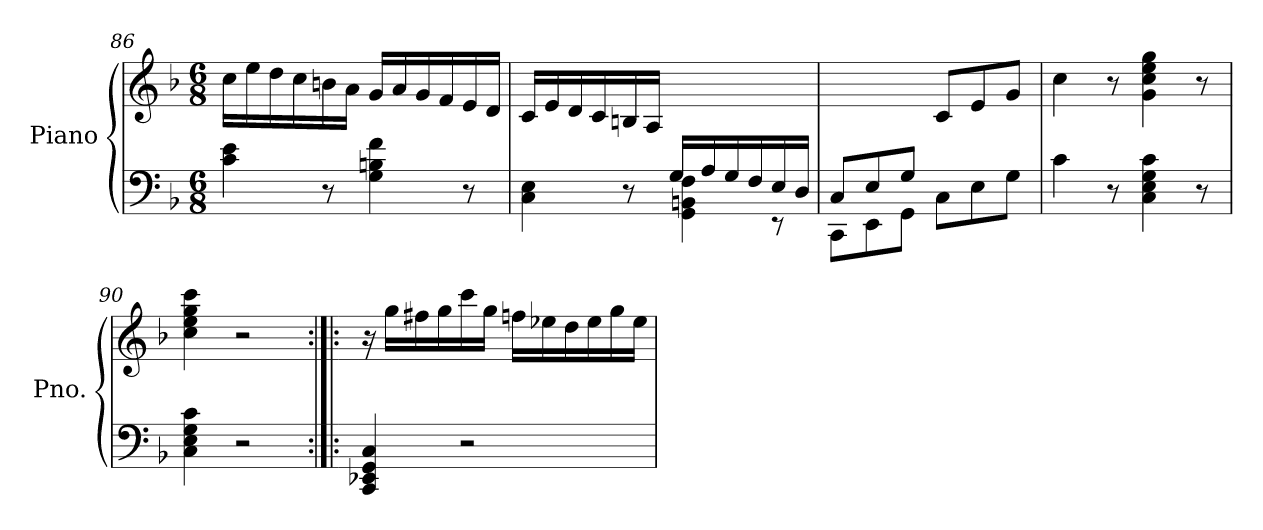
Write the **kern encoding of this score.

**kern	**kern
*part1	*part1
*staff2	*staff1
*I"Piano	*
*I'Pno.	*
!!LO:LB:g=z
*clefF4	*clefG2
*k[b-]	*k[b-]
*M6/8	*M6/8
=86	=86
4c\ 4e\	16cc\LL
.	16ee\
.	16dd\
.	16cc\
8r	16bn\
.	16a\JJ
4G\ 4Bn\ 4f\	16g/LL
.	16a/
.	16g/
.	16f/
8r	16e/
.	16d/JJ
=87	=87
*^	*
4.ryy	4C\ 4E\	16c/LL
.	.	16e/
.	.	16d/
.	.	16c/
.	8r	16Bn/
.	.	16A/JJ
16G/LL	4GG\ 4BBn\ 4F\	4.ryy
16A/	.	.
16G/	.	.
16F/	.	.
16E/	8rEE	.
16D/JJ	.	.
=88	=88	=88
8C/L	8CC\L	4.ryy
8E/	8EE\	.
8G/J	8GG\J	.
4.ryy	8C\L	8c/L
.	8E\	8e/
.	8G\J	8g/J
*v	*v	*
=89	=89
4c\	4cc\
8r	8r
4C\ 4E\ 4G\ 4c\	4g\ 4cc\ 4ee\ 4gg\
8r	8r
=90	=90
4C\ 4E\ 4G\ 4c\	4cc\ 4ee\ 4gg\ 4ccc\
2r	2r
!!LO:LB:g=z
=91:|!|:	=91:|!|:
4CC/ 4EE-X/ 4GG/ 4C/	16r
.	16gg\LL
.	16ff#X\
.	16gg\
2r	16ccc\
.	16gg\JJ
.	16ffn\LL
.	16ee-X\
.	16dd\
.	16ee-\
.	16gg\
.	16ee-\JJ
=	=
*-	*-
